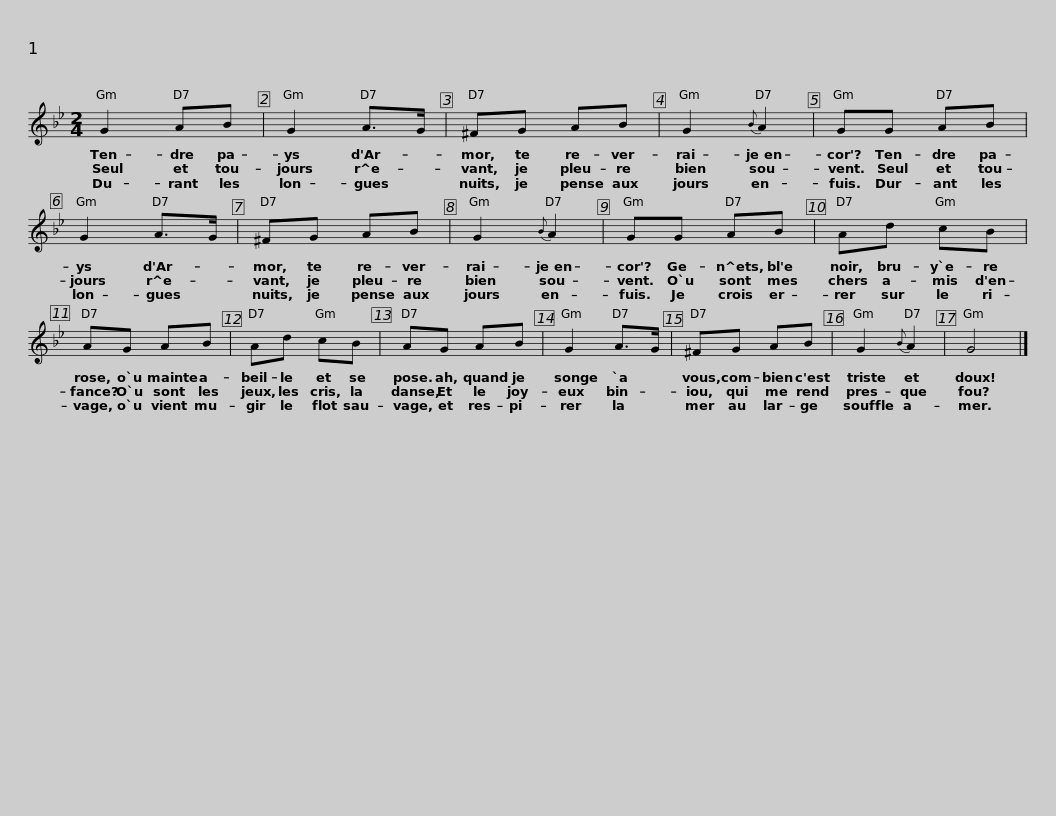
X:1
L:1/8
M:2/4
I:linebreak $
K:Gmin
V:1 treble
V:1
 G2 AB | G2 A>G | ^FG AB | G2{B} A2 | GG AB | %5
 G2 A>G |$ ^FG AB | G2{B} A2 | GG AB | Ad cB | %10
 AG AB |$ Ad cB | AG AB | G2 A>G | ^FG AB | %15
 G2{B} A2 | G4 |] %17
